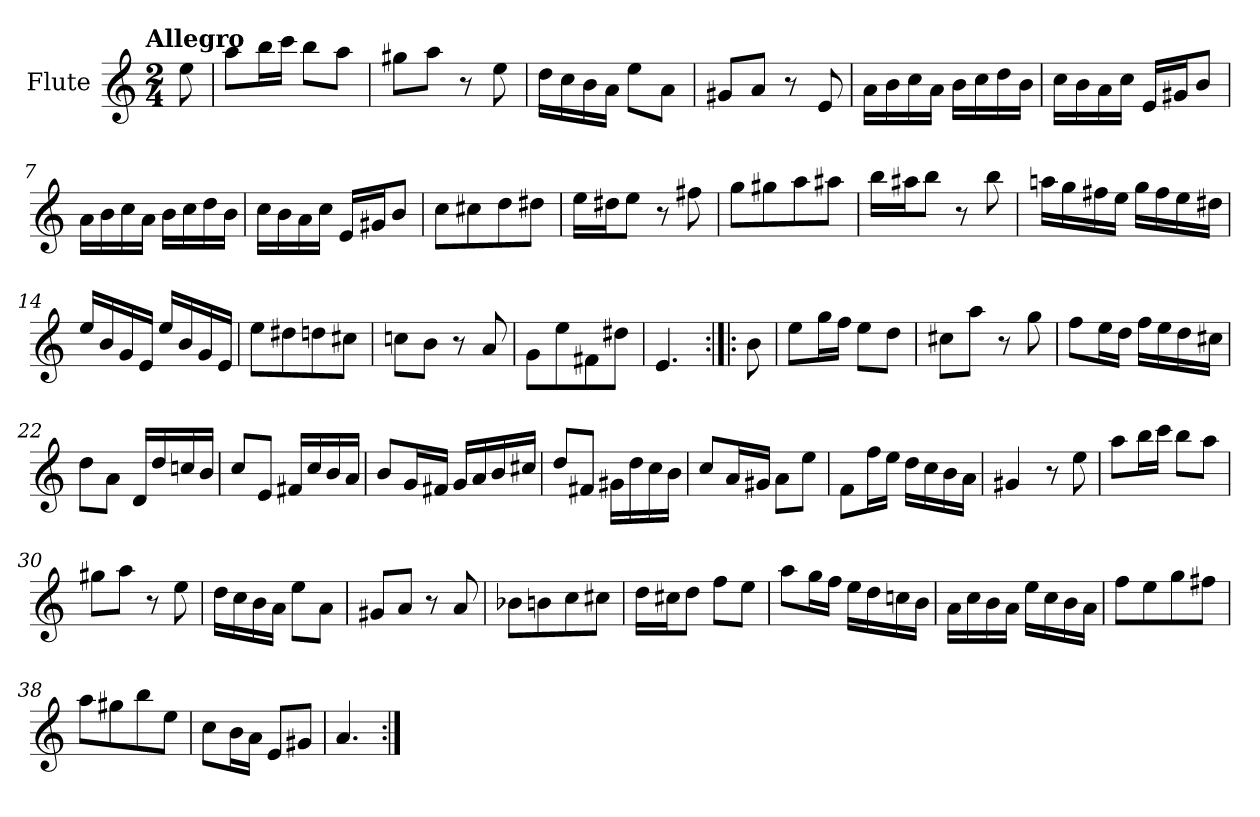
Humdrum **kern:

**kern
*part1
*staff1
*I"Flute
*I'Fl
*clefG2
*k[]
*a:
!!LO:TX:omd:t=Allegro
*M2/4
*MM132
=
8ee
=1
8aaL
16bbL
16cccJJ
8bbL
8aaJ
=2
8gg#XL
8aaJ
8r
8ee
=3
16ddLL
16cc
16b
16aJJ
8eeL
8aJ
=4
8g#XL
8aJ
8r
8e
=5
16aLL
16b
16cc
16aJJ
16bLL
16cc
16dd
16bJJ
=6
16ccLL
16b
16a
16ccJJ
16eLL
16g#XJ
8bJ
=7
16aLL
16b
16cc
16aJJ
16bLL
16cc
16dd
16bJJ
=8
16ccLL
16b
16a
16ccJJ
16eLL
16g#XJ
8bJ
=9
8ccL
8cc#X
8dd
8dd#XJ
=10
16eeLL
16dd#XJ
8eeJ
8r
8ff#X
=11
8ggL
8gg#X
8aa
8aa#XJ
=12
16bbLL
16aa#XJ
8bbJ
8r
8bb
=13
16aanLL
16gg
16ff#X
16eeJJ
16ggLL
16ff#
16ee
16dd#XJJ
=14
16eeLL
16b
16g
16eJJ
16eeLL
16b
16g
16eJJ
=15
8eeL
8dd#X
8ddn
8cc#XJ
=16
8ccnL
8bJ
8r
8a
=17
8gL
8ee
8f#X
8dd#XJ
=18
4.e
=:|!|:
8b
=19
8eeL
16ggL
16ffJJ
8eeL
8ddJ
=20
8cc#XL
8aaJ
8r
8gg
=21
8ffL
16eeL
16ddJJ
16ffLL
16ee
16dd
16cc#XJJ
=22
8ddL
8aJ
16dLL
16dd
16ccn
16bJJ
=23
8ccL
8eJ
16f#XLL
16cc
16b
16aJJ
=24
8bL
16gL
16f#XJJ
16gLL
16a
16b
16cc#XJJ
=25
8ddL
8f#XJ
16g#XLL
16dd
16cc
16bJJ
=26
8ccL
16aL
16g#XJJ
8aL
8eeJ
=27
8fL
16ffL
16eeJJ
16ddLL
16cc
16b
16aJJ
=28
4g#X
8r
8ee
=29
8aaL
16bbL
16cccJJ
8bbL
8aaJ
=30
8gg#XL
8aaJ
8r
8ee
=31
16ddLL
16cc
16b
16aJJ
8eeL
8aJ
=32
8g#XL
8aJ
8r
8a
=33
8b-XL
8bn
8cc
8cc#XJ
=34
16ddLL
16cc#XJ
8ddJ
8ffL
8eeJ
=35
8aaL
16ggL
16ffJJ
16eeLL
16dd
16ccn
16bJJ
=36
16aLL
16cc
16b
16aJJ
16eeLL
16cc
16b
16aJJ
=37
8ffL
8ee
8gg
8ff#XJ
=38
8aaL
8gg#X
8bb
8eeJ
=39
8ccL
16bL
16aJJ
8eL
8g#XJ
=40
4.a
=:|!
*-
